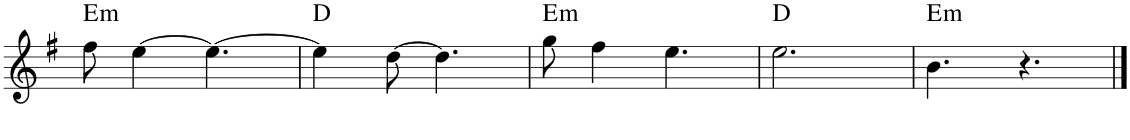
**kern	**harte
*part1	*part1
*staff1	*
*I"Piano	*
*I'Pno.	*
!!LO:PB:g=z
*clefG2	*
*k[f#]	*
*M6/8	*
=57	=57
!	!LO:H:kt=m
8ff#\	E:min
[4ee\	.
4.ee\_	.
=58	=58
4ee\]	D:maj
[8dd\	.
4.dd\]	.
=59	=59
!	!LO:H:kt=m
8gg\	E:min
4ff#\	.
4.ee\	.
=60	=60
2.ee\	D:maj
=61	=61
!	!LO:H:kt=m
4.b\	E:min
4.r	.
==	==
*-	*-
